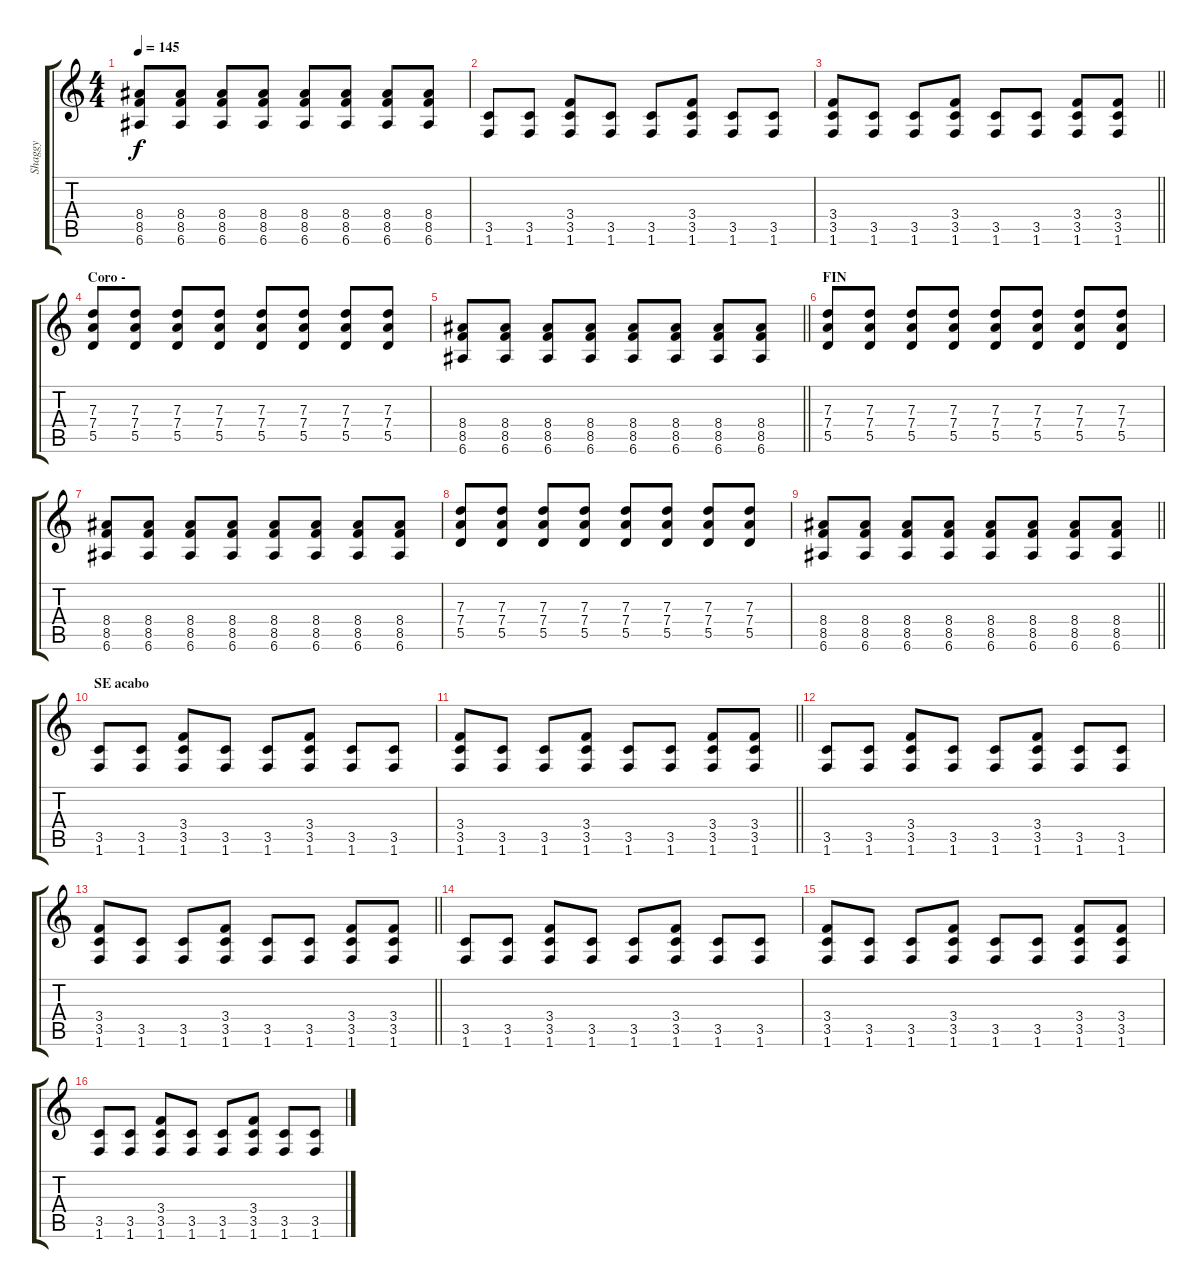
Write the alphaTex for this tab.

\track ("Shaggy" "Shaggy") {instrument distortionguitar}
\staff {score tabs}
\tuning (E4 B3 G3 D3 A2 E2) {hide}
\ts (4 4)
\tempo 145
\clef g2
\ks c
(8.4 8.5 6.6).8{dy f} (8.4 8.5 6.6).8 (8.4 8.5 6.6).8 (8.4 8.5 6.6).8 (8.4 8.5 6.6).8 (8.4 8.5 6.6).8 (8.4 8.5 6.6).8 (8.4 8.5 6.6).8 |
(3.5 1.6).8 (3.5 1.6).8 (3.4 3.5 1.6).8 (3.5 1.6).8 (3.5 1.6).8 (3.4 3.5 1.6).8 (3.5 1.6).8 (3.5 1.6).8 |
\barLineRight lightlight
(3.4 3.5 1.6).8 (3.5 1.6).8 (3.5 1.6).8 (3.4 3.5 1.6).8 (3.5 1.6).8 (3.5 1.6).8 (3.4 3.5 1.6).8 (3.4 3.5 1.6).8 |
\section ("" "Coro - ")
(7.3 7.4 5.5).8 (7.3 7.4 5.5).8 (7.3 7.4 5.5).8 (7.3 7.4 5.5).8 (7.3 7.4 5.5).8 (7.3 7.4 5.5).8 (7.3 7.4 5.5).8 (7.3 7.4 5.5).8 |
\barLineRight lightlight
(8.4 8.5 6.6).8 (8.4 8.5 6.6).8 (8.4 8.5 6.6).8 (8.4 8.5 6.6).8 (8.4 8.5 6.6).8 (8.4 8.5 6.6).8 (8.4 8.5 6.6).8 (8.4 8.5 6.6).8 |
\section ("" "FIN")
(7.3 7.4 5.5).8 (7.3 7.4 5.5).8 (7.3 7.4 5.5).8 (7.3 7.4 5.5).8 (7.3 7.4 5.5).8 (7.3 7.4 5.5).8 (7.3 7.4 5.5).8 (7.3 7.4 5.5).8 |
(8.4 8.5 6.6).8 (8.4 8.5 6.6).8 (8.4 8.5 6.6).8 (8.4 8.5 6.6).8 (8.4 8.5 6.6).8 (8.4 8.5 6.6).8 (8.4 8.5 6.6).8 (8.4 8.5 6.6).8 |
(7.3 7.4 5.5).8 (7.3 7.4 5.5).8 (7.3 7.4 5.5).8 (7.3 7.4 5.5).8 (7.3 7.4 5.5).8 (7.3 7.4 5.5).8 (7.3 7.4 5.5).8 (7.3 7.4 5.5).8 |
\barLineRight lightlight
(8.4 8.5 6.6).8 (8.4 8.5 6.6).8 (8.4 8.5 6.6).8 (8.4 8.5 6.6).8 (8.4 8.5 6.6).8 (8.4 8.5 6.6).8 (8.4 8.5 6.6).8 (8.4 8.5 6.6).8 |
\section ("" "SE acabo")
(3.5 1.6).8 (3.5 1.6).8 (3.4 3.5 1.6).8 (3.5 1.6).8 (3.5 1.6).8 (3.4 3.5 1.6).8 (3.5 1.6).8 (3.5 1.6).8 |
\barLineRight lightlight
(3.4 3.5 1.6).8 (3.5 1.6).8 (3.5 1.6).8 (3.4 3.5 1.6).8 (3.5 1.6).8 (3.5 1.6).8 (3.4 3.5 1.6).8 (3.4 3.5 1.6).8 |
(3.5 1.6).8 (3.5 1.6).8 (3.4 3.5 1.6).8 (3.5 1.6).8 (3.5 1.6).8 (3.4 3.5 1.6).8 (3.5 1.6).8 (3.5 1.6).8 |
\barLineRight lightlight
(3.4 3.5 1.6).8 (3.5 1.6).8 (3.5 1.6).8 (3.4 3.5 1.6).8 (3.5 1.6).8 (3.5 1.6).8 (3.4 3.5 1.6).8 (3.4 3.5 1.6).8 |
(3.5 1.6).8 (3.5 1.6).8 (3.4 3.5 1.6).8 (3.5 1.6).8 (3.5 1.6).8 (3.4 3.5 1.6).8 (3.5 1.6).8 (3.5 1.6).8 |
(3.4 3.5 1.6).8 (3.5 1.6).8 (3.5 1.6).8 (3.4 3.5 1.6).8 (3.5 1.6).8 (3.5 1.6).8 (3.4 3.5 1.6).8 (3.4 3.5 1.6).8 |
(3.5 1.6).8 (3.5 1.6).8 (3.4 3.5 1.6).8 (3.5 1.6).8 (3.5 1.6).8 (3.4 3.5 1.6).8 (3.5 1.6).8 (3.5 1.6).8
